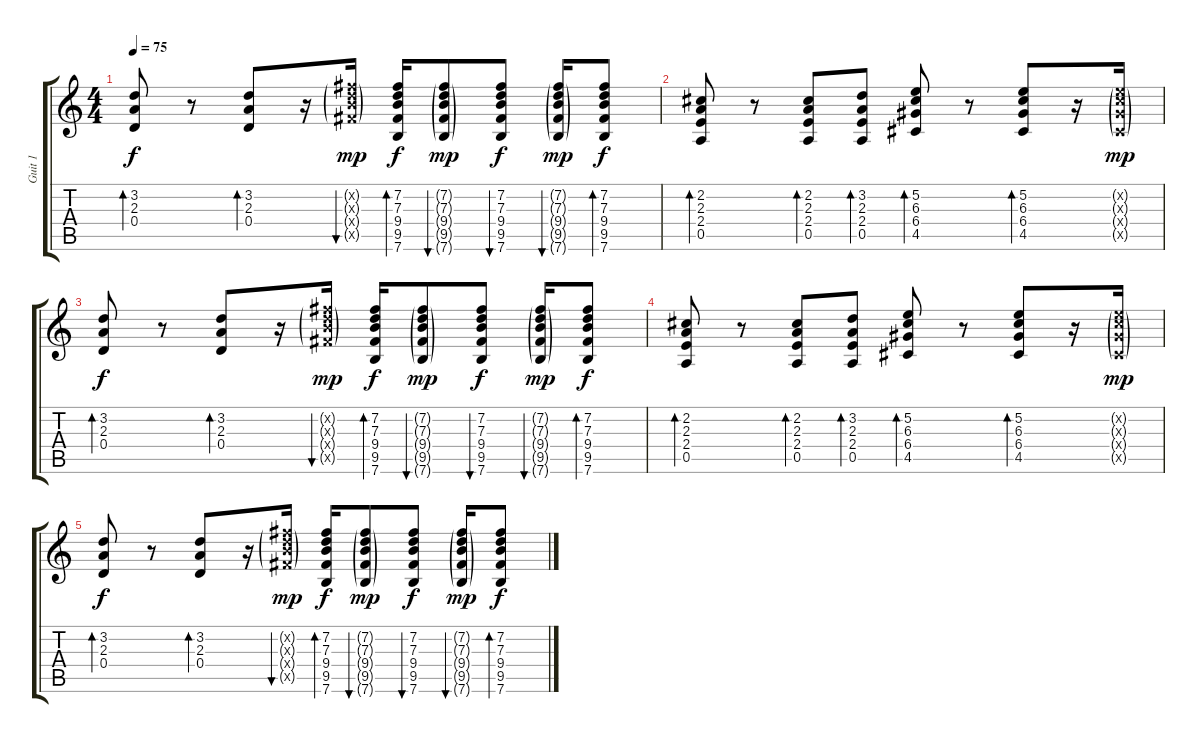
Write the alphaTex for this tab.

\track ("Guit 1" "Guit 1") {instrument acousticguitarsteel}
\staff {score tabs}
\tuning (E4 B3 G3 D3 A2 E2) {hide}
\ts (4 4)
\tempo 75
\clef g2
\ks c
(3.2 2.3 0.4).8{bd 30 dy f} r.8 (3.2 2.3 0.4).8{bd 30} r.16 (7.2{g x} 7.3{g x} 9.4{g x} 9.5{g x}).16{bu 30 dy mp} (7.2 7.3 9.4 9.5 7.6).16{bd 30 dy f} (7.2{g} 7.3{g} 9.4{g} 9.5{g} 7.6{g}).8{bu 30 dy mp} (7.2 7.3 9.4 9.5 7.6).8{bu 30 dy f} (7.2{g} 7.3{g} 9.4{g} 9.5{g} 7.6{g}).16{bu 30 dy mp} (7.2 7.3 9.4 9.5 7.6).8{bd 30 dy f} |
(2.2 2.3 2.4 0.5).8{bd 30 volume 0} r.8 (2.2 2.3 2.4 0.5).8{bd 30} (3.2 2.3 2.4 0.5).8{bd 30} (5.2 6.3 6.4 4.5).8{bd 30} r.8 (5.2 6.3 6.4 4.5).8{bd 30} r.16 (5.2{g x} 6.3{g x} 6.4{g x} 4.5{g x}).16{dy mp} |
(3.2 2.3 0.4).8{bd 30 dy f} r.8 (3.2 2.3 0.4).8{bd 30} r.16 (7.2{g x} 7.3{g x} 9.4{g x} 9.5{g x}).16{bu 30 dy mp} (7.2 7.3 9.4 9.5 7.6).16{bd 30 dy f} (7.2{g} 7.3{g} 9.4{g} 9.5{g} 7.6{g}).8{bu 30 dy mp} (7.2 7.3 9.4 9.5 7.6).8{bu 30 dy f} (7.2{g} 7.3{g} 9.4{g} 9.5{g} 7.6{g}).16{bu 30 dy mp} (7.2 7.3 9.4 9.5 7.6).8{bd 30 dy f} |
(2.2 2.3 2.4 0.5).8{bd 30} r.8 (2.2 2.3 2.4 0.5).8{bd 30} (3.2 2.3 2.4 0.5).8{bd 30} (5.2 6.3 6.4 4.5).8{bd 30} r.8 (5.2 6.3 6.4 4.5).8{bd 30} r.16 (5.2{g x} 6.3{g x} 6.4{g x} 4.5{g x}).16{dy mp} |
(3.2 2.3 0.4).8{bd 30 dy f} r.8 (3.2 2.3 0.4).8{bd 30} r.16 (7.2{g x} 7.3{g x} 9.4{g x} 9.5{g x}).16{bu 30 dy mp} (7.2 7.3 9.4 9.5 7.6).16{bd 30 dy f} (7.2{g} 7.3{g} 9.4{g} 9.5{g} 7.6{g}).8{bu 30 dy mp} (7.2 7.3 9.4 9.5 7.6).8{bu 30 dy f} (7.2{g} 7.3{g} 9.4{g} 9.5{g} 7.6{g}).16{bu 30 dy mp} (7.2 7.3 9.4 9.5 7.6).8{bd 30 dy f}
